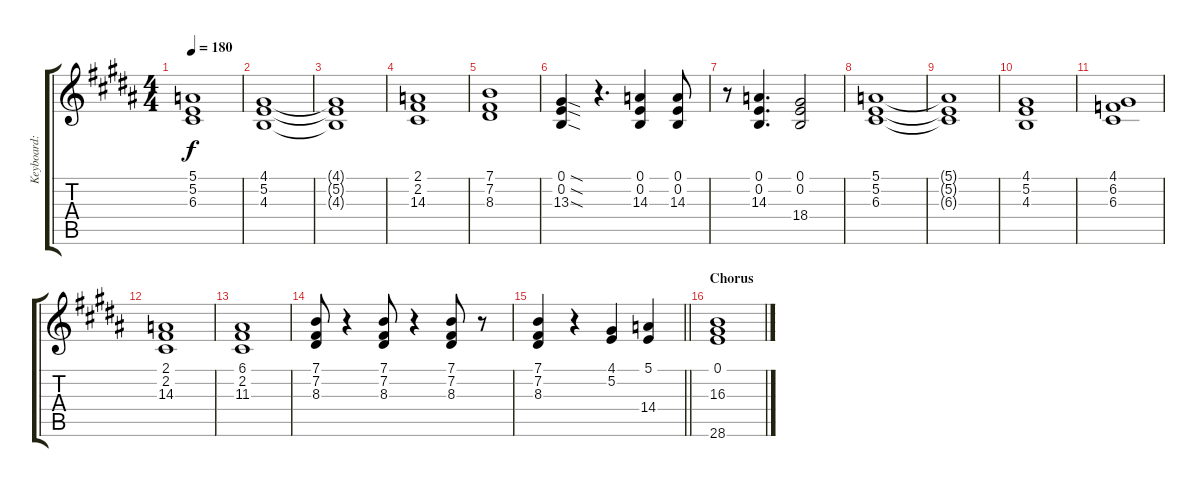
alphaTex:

\track ("Keyboard: Mugi" "Keyboard: ") {instrument lead2sawtooth}
\staff {score tabs}
\tuning (E4 B3 G3 D3 A2 E2) {hide}
\ts (4 4)
\tempo 180
\clef g2
\ks b
(5.1{t} 5.2{t} 6.3{t}).1{dy f} |
(4.1 5.2 4.3).1 |
(4.1{t} 5.2{t} 4.3{t}).1 |
(2.1 2.2 14.3).1 |
(7.1 7.2 8.3).1 |
(0.1{sod} 0.2{sod} 13.3{sod}).4 r.4{d} (0.1 0.2 14.3).4 (0.1 0.2 14.3).8 |
r.8 (0.1 0.2 14.3).4{d} (0.1 0.2 18.4).2 |
(5.1 5.2 6.3).1 |
(5.1{t} 5.2{t} 6.3{t}).1 |
(4.1 5.2 4.3).1 |
(4.1 6.2 6.3).1 |
(2.1 2.2 14.3).1 |
(6.1 2.2 11.3).1 |
(7.1 7.2 8.3).8 r.4 (7.1 7.2 8.3).8 r.4 (7.1 7.2 8.3).8 r.8 |
\barLineRight lightlight
(7.1 7.2 8.3).4 r.4 (4.1 5.2).4 (5.1 14.4).4 |
\section ("" "Chorus")
(0.1 16.3 28.6).1
